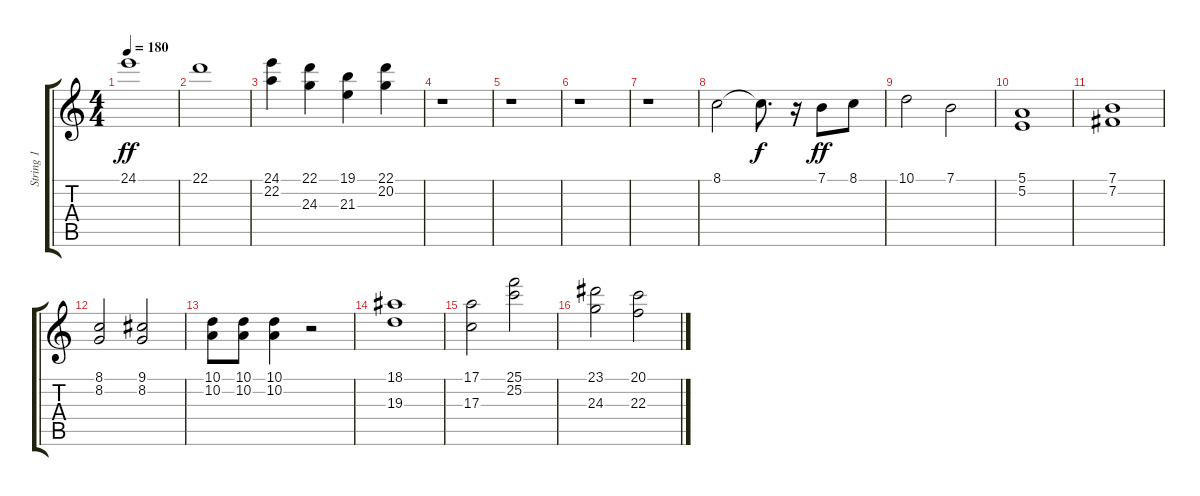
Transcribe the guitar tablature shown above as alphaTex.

\track ("String 1" "String 1") {instrument stringensemble1}
\staff {score tabs}
\tuning (E4 B3 G3 D3 A2 E2) {hide}
\ts (4 4)
\tempo 180
\clef g2
\ks c
24.1.1{dy ff} |
22.1.1 |
(24.1 22.2).4 (22.1 24.3).4 (19.1 21.3).4 (22.1 20.2).4 |
r.1 |
r.1 |
r.1 |
r.1 |
8.1.2 8.1{t}.8{d dy f} r.16 7.1.8{dy ff} 8.1.8 |
10.1.2 7.1.2 |
(5.1 5.2).1 |
(7.1 7.2).1 |
(8.1 8.2).2 (9.1 8.2).2 |
(10.1 10.2).8 (10.1 10.2).8 (10.1 10.2).4 r.2 |
(18.1 19.3).1 |
(17.1 17.3).2 (25.1 25.2).2 |
(23.1 24.3).2 (20.1 22.3).2
